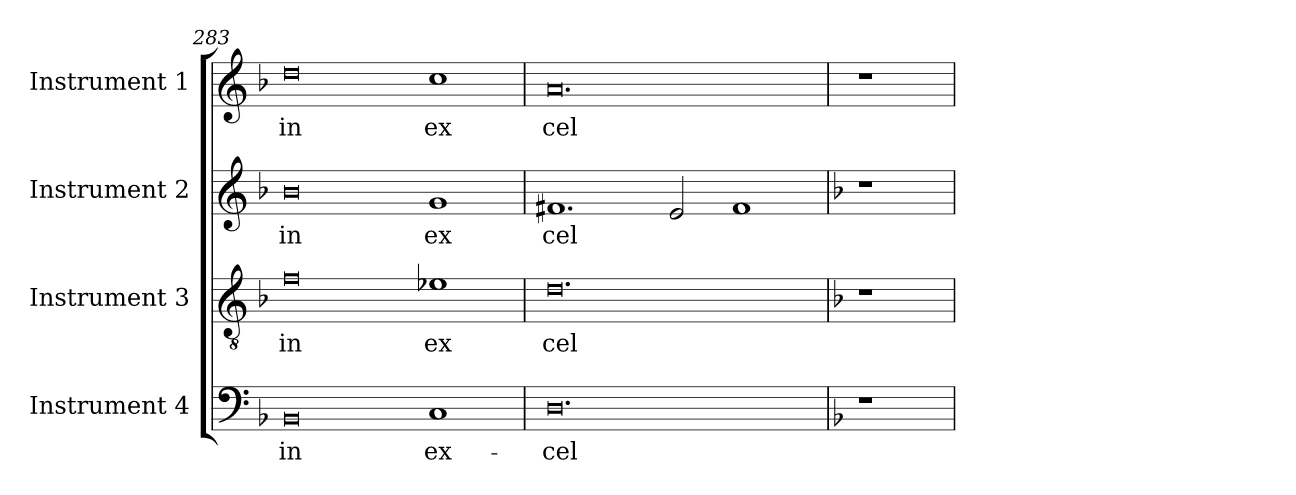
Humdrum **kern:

**kern	**text	**kern	**text	**kern	**text	**kern	**text
*part4	*part4	*part3	*part3	*part2	*part2	*part1	*part1
*staff4	*staff4	*staff3	*staff3	*staff2	*staff2	*staff1	*staff1
*I"Instrument 4	*	*I"Instrument 3	*	*I"Instrument 2	*	*I"Instrument 1	*
*clefF4	*	*clefGv2	*	*clefG2	*	*clefG2	*
*k[b-]	*	*k[b-]	*	*k[b-]	*	*k[b-]	*
*F:	*	*F:	*	*F:	*	*F:	*
=283	=283	=283	=283	=283	=283	=283	=283
!	!LO:LY:b:cj	!	!LO:LY:b:cj	!	!LO:LY:b:cj	!	!LO:LY:b:cj
0BB-	in	0f	in	0b-	in	0dd	in
!	!LO:LY:b:cj	!	!LO:LY:b:cj	!	!LO:LY:b:cj	!	!LO:LY:b:cj
1C	ex-	1e-X	ex	1g	ex	1cc	ex
=284	=284	=284	=284	=284	=284	=284	=284
!	!LO:LY:b:cj	!	!LO:LY:b:cj	!	!LO:LY:b:cj	!	!LO:LY:b:cj
0.D	-cel-	0.d	cel	1.f#X	cel	0.a	cel
!	!	!	!	!	!LO:LY:b:cj	!	!
.	.	.	.	2e/	.	.	.
!	!	!	!	!	!LO:LY:b:cj	!	!
.	.	.	.	1f#	.	.	.
=285	=285	=285	=285	=285	=285	=285	=285
*	*	*	*	*	*	*k[]	*
*	*	*	*	*	*	*C:	*
1r	.	1r	.	1r	.	1r	.
=!	=!	=!	=!	=!	=!	=!	=!
*-	*-	*-	*-	*-	*-	*-	*-
